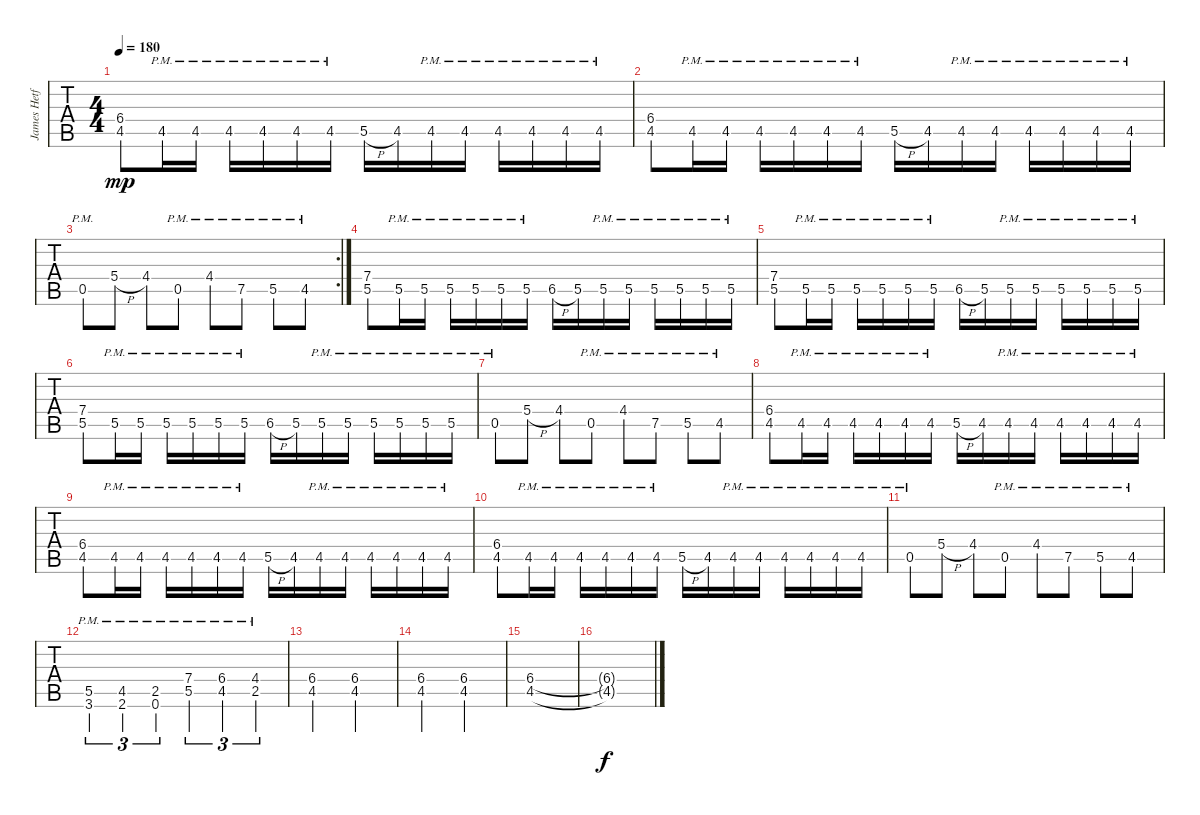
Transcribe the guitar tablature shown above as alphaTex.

\track ("James Hetfield" "James Hetf") {instrument distortionguitar}
\staff {tabs}
\tuning (E4 B3 G3 D3 A2 E2) {hide}
\ts (4 4)
\tempo 180
\clef g2
\ks c
(6.4 4.5).8{dy mp} 4.5{pm}.16 4.5{pm}.16 4.5{pm}.16 4.5{pm}.16 4.5{pm}.16 4.5{pm}.16 5.5{h}.16 4.5.16 4.5{pm}.16 4.5{pm}.16 4.5{pm}.16 4.5{pm}.16 4.5{pm}.16 4.5{pm}.16 |
(6.4 4.5).8 4.5{pm}.16 4.5{pm}.16 4.5{pm}.16 4.5{pm}.16 4.5{pm}.16 4.5{pm}.16 5.5{h}.16 4.5.16 4.5{pm}.16 4.5{pm}.16 4.5{pm}.16 4.5{pm}.16 4.5{pm}.16 4.5{pm}.16 |
\rc 2
0.5{pm}.8 5.4{h}.8 4.4.8 0.5{pm}.8 4.4{pm}.8 7.5{pm}.8 5.5{pm}.8 4.5{pm}.8 |
(7.4 5.5).8 5.5{pm}.16 5.5{pm}.16 5.5{pm}.16 5.5{pm}.16 5.5{pm}.16 5.5{pm}.16 6.5{h}.16 5.5.16 5.5{pm}.16 5.5{pm}.16 5.5{pm}.16 5.5{pm}.16 5.5{pm}.16 5.5{pm}.16 |
(7.4 5.5).8 5.5{pm}.16 5.5{pm}.16 5.5{pm}.16 5.5{pm}.16 5.5{pm}.16 5.5{pm}.16 6.5{h}.16 5.5.16 5.5{pm}.16 5.5{pm}.16 5.5{pm}.16 5.5{pm}.16 5.5{pm}.16 5.5{pm}.16 |
(7.4 5.5).8 5.5{pm}.16 5.5{pm}.16 5.5{pm}.16 5.5{pm}.16 5.5{pm}.16 5.5{pm}.16 6.5{h}.16 5.5.16 5.5{pm}.16 5.5{pm}.16 5.5{pm}.16 5.5{pm}.16 5.5{pm}.16 5.5{pm}.16 |
0.5{pm}.8 5.4{h}.8 4.4.8 0.5{pm}.8 4.4{pm}.8 7.5{pm}.8 5.5{pm}.8 4.5{pm}.8 |
(6.4 4.5).8 4.5{pm}.16 4.5{pm}.16 4.5{pm}.16 4.5{pm}.16 4.5{pm}.16 4.5{pm}.16 5.5{h}.16 4.5.16 4.5{pm}.16 4.5{pm}.16 4.5{pm}.16 4.5{pm}.16 4.5{pm}.16 4.5{pm}.16 |
(6.4 4.5).8 4.5{pm}.16 4.5{pm}.16 4.5{pm}.16 4.5{pm}.16 4.5{pm}.16 4.5{pm}.16 5.5{h}.16 4.5.16 4.5{pm}.16 4.5{pm}.16 4.5{pm}.16 4.5{pm}.16 4.5{pm}.16 4.5{pm}.16 |
(6.4 4.5).8 4.5{pm}.16 4.5{pm}.16 4.5{pm}.16 4.5{pm}.16 4.5{pm}.16 4.5{pm}.16 5.5{h}.16 4.5.16 4.5{pm}.16 4.5{pm}.16 4.5{pm}.16 4.5{pm}.16 4.5{pm}.16 4.5{pm}.16 |
0.5{pm}.8 5.4{h}.8 4.4.8 0.5{pm}.8 4.4{pm}.8 7.5{pm}.8 5.5{pm}.8 4.5{pm}.8 |
(5.5{pm} 3.6{pm}).4{tu (3 2)} (4.5{pm} 2.6{pm}).4{tu (3 2)} (2.5{pm} 0.6{pm}).4{tu (3 2)} (7.4{pm} 5.5{pm}).4{tu (3 2)} (6.4{pm} 4.5{pm}).4{tu (3 2)} (4.4{pm} 2.5{pm}).4{tu (3 2)} |
(6.4 4.5).2 (6.4 4.5).2 |
(6.4 4.5).2 (6.4 4.5).2 |
(6.4 4.5).1 |
(6.4{t} 4.5{t}).1{dy f}
